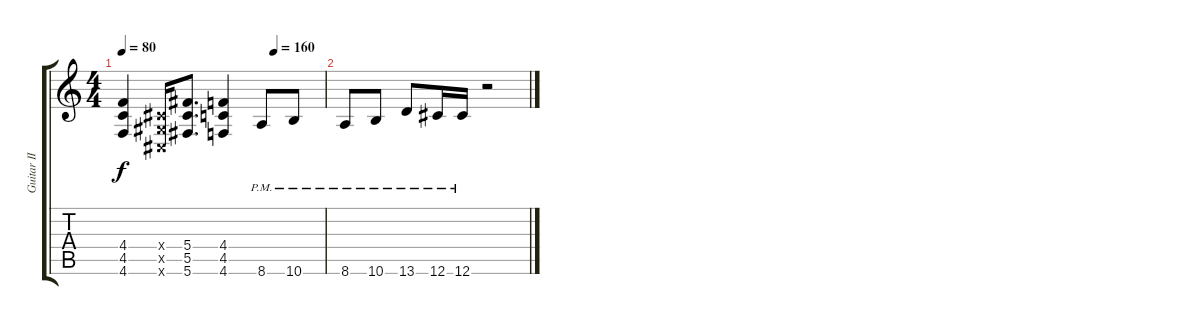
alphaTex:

\track ("Guitar II" "Guitar II") {instrument distortionguitar}
\staff {score tabs}
\tuning (Eb4 Bb3 Gb3 Db3 Ab2 Db2) {hide}
\ts (4 4)
\tempo 80
\tempo (160 0.75)
\clef g2
\ks c
(4.4 4.5 4.6).4{dy f} (0.4{x} 0.5{x} 0.6{x}).16 (5.4 5.5 5.6).8{d} (4.4 4.5 4.6).4 8.6{pm}.8 10.6{pm}.8 |
8.6{pm}.8 10.6{pm}.8 13.6{pm}.8 12.6{pm}.16 12.6{pm}.16 r.2
